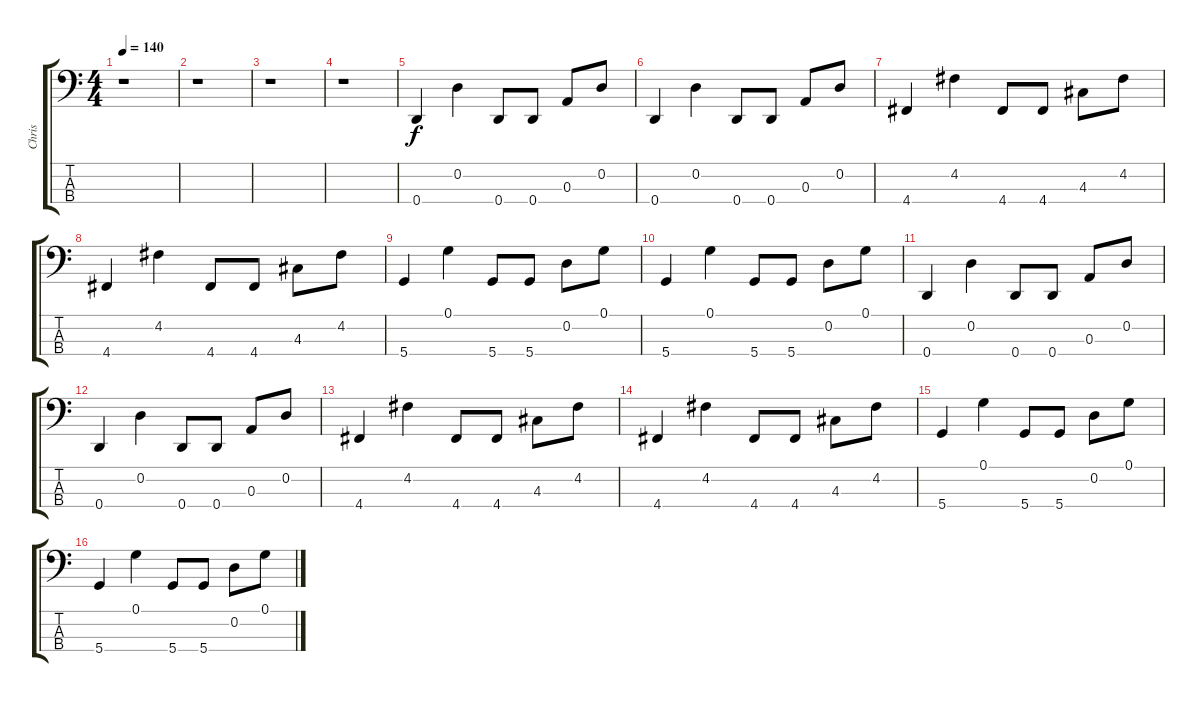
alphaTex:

\track ("Chris" "Chris") {instrument electricbassfinger}
\staff {score tabs}
\tuning (G2 D2 A1 D1) {hide}
\ts (4 4)
\tempo 140
\clef f4
\ks c
r.1{dy f instrument electricbassfinger} |
r.1 |
r.1 |
r.1 |
0.4.4 0.2.4 0.4.8 0.4.8 0.3.8 0.2.8 |
0.4.4 0.2.4 0.4.8 0.4.8 0.3.8 0.2.8 |
4.4.4 4.2.4 4.4.8 4.4.8 4.3.8 4.2.8 |
4.4.4 4.2.4 4.4.8 4.4.8 4.3.8 4.2.8 |
5.4.4 0.1.4 5.4.8 5.4.8 0.2.8 0.1.8 |
5.4.4 0.1.4 5.4.8 5.4.8 0.2.8 0.1.8 |
0.4.4 0.2.4 0.4.8 0.4.8 0.3.8 0.2.8 |
0.4.4 0.2.4 0.4.8 0.4.8 0.3.8 0.2.8 |
4.4.4 4.2.4 4.4.8 4.4.8 4.3.8 4.2.8 |
4.4.4 4.2.4 4.4.8 4.4.8 4.3.8 4.2.8 |
5.4.4 0.1.4 5.4.8 5.4.8 0.2.8 0.1.8 |
5.4.4 0.1.4 5.4.8 5.4.8 0.2.8 0.1.8
